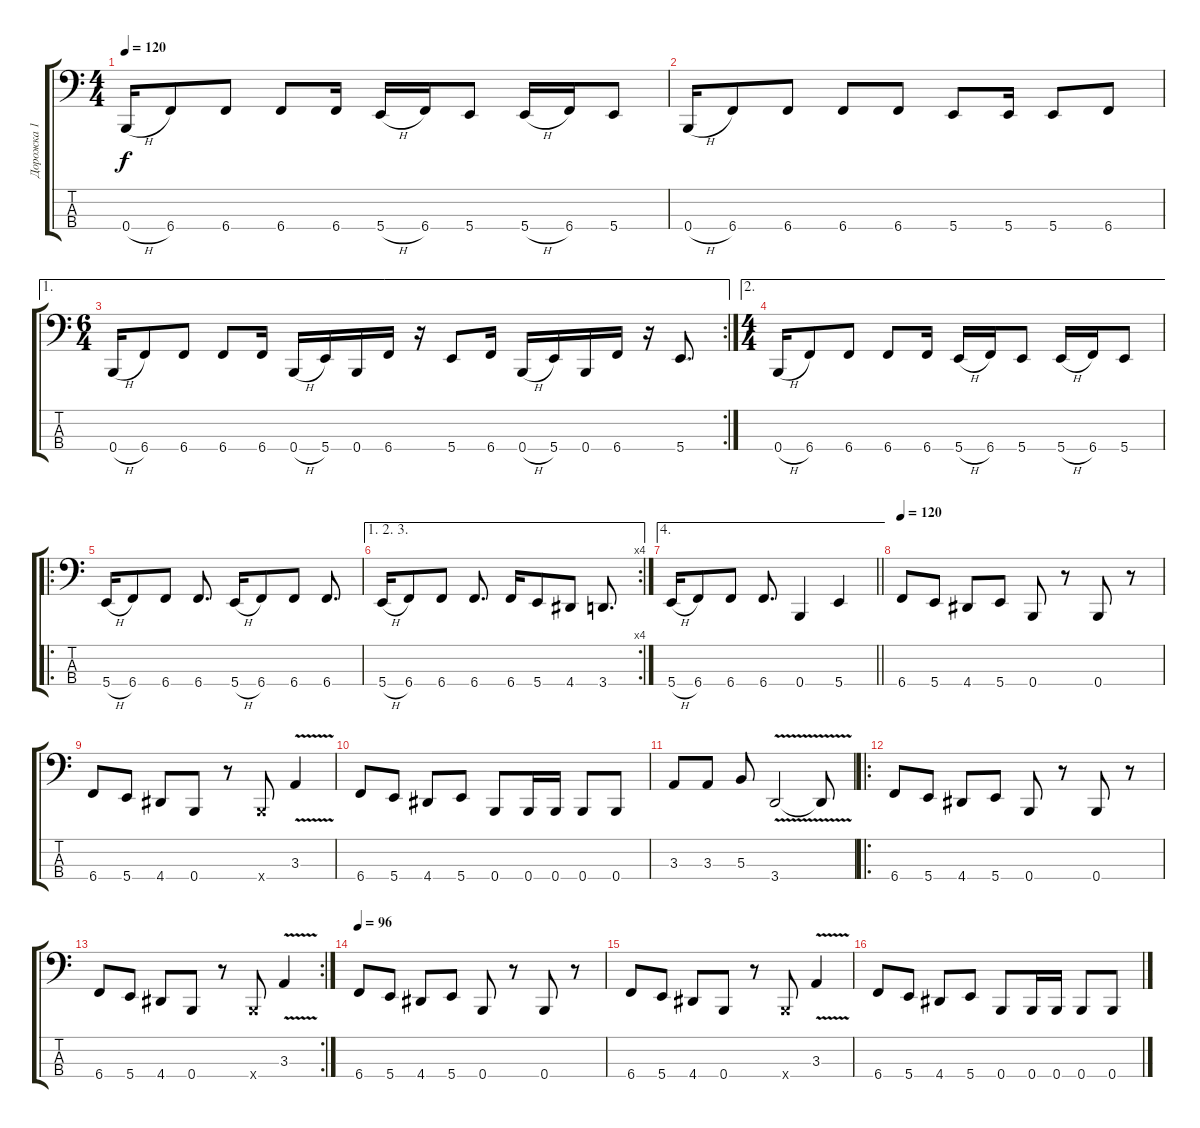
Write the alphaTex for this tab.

\track ("Дорожка 1" "Дорожка 1") {instrument electricbassfinger}
\staff {score tabs}
\tuning (E2 B1 Gb1 B0) {hide}
\ts (4 4)
\tempo 120
\clef f4
\ks c
0.4{h}.16{dy f} 6.4.8 6.4.8 6.4.8 6.4.16 5.4{h}.16 6.4.16 5.4.8 5.4{h}.16 6.4.16 5.4.8 |
0.4{h}.16 6.4.8 6.4.8 6.4.8 6.4.8 5.4.8 5.4.16 5.4.8 6.4.8 |
\ae 1
\rc 2
\ts (6 4)
0.4{h}.16 6.4.8 6.4.8 6.4.8 6.4.16 0.4{h}.16 5.4.16 0.4.16 6.4.16 r.16 5.4.8 6.4.16 0.4{h}.16 5.4.16 0.4.16 6.4.16 r.16 5.4.8{d} |
\ae 2
\ts (4 4)
0.4{h}.16 6.4.8 6.4.8 6.4.8 6.4.16 5.4{h}.16 6.4.16 5.4.8 5.4{h}.16 6.4.16 5.4.8 |
\ro
5.4{h}.16 6.4.8 6.4.8 6.4.8{d} 5.4{h}.16 6.4.8 6.4.8 6.4.8{d} |
\ae (1 2 3)
\rc 4
5.4{h}.16 6.4.8 6.4.8 6.4.8{d} 6.4.16 5.4.8 4.4.8 3.4.8{d} |
\ae 4
\barLineRight lightlight
5.4{h}.16 6.4.8 6.4.8 6.4.8{d} 0.4.4 5.4.4 |
\tempo 120
6.4.8 5.4.8 4.4.8 5.4.8 0.4.8 r.8 0.4.8 r.8 |
6.4.8 5.4.8 4.4.8 0.4.8 r.8 0.4{x}.8 3.3{v}.4 |
6.4.8 5.4.8 4.4.8 5.4.8 0.4.8 0.4.16 0.4.16 0.4.8 0.4.8 |
3.3.8 3.3.8 5.3.8 3.4{v}.2 3.4{t}.8 |
\ro
6.4.8 5.4.8 4.4.8 5.4.8 0.4.8 r.8 0.4.8 r.8 |
\rc 2
6.4.8 5.4.8 4.4.8 0.4.8 r.8 0.4{x}.8 3.3{v}.4 |
\tempo 96
6.4.8 5.4.8 4.4.8 5.4.8 0.4.8 r.8 0.4.8 r.8 |
6.4.8 5.4.8 4.4.8 0.4.8 r.8 0.4{x}.8 3.3{v}.4 |
6.4.8 5.4.8 4.4.8 5.4.8 0.4.8 0.4.16 0.4.16 0.4.8 0.4.8
